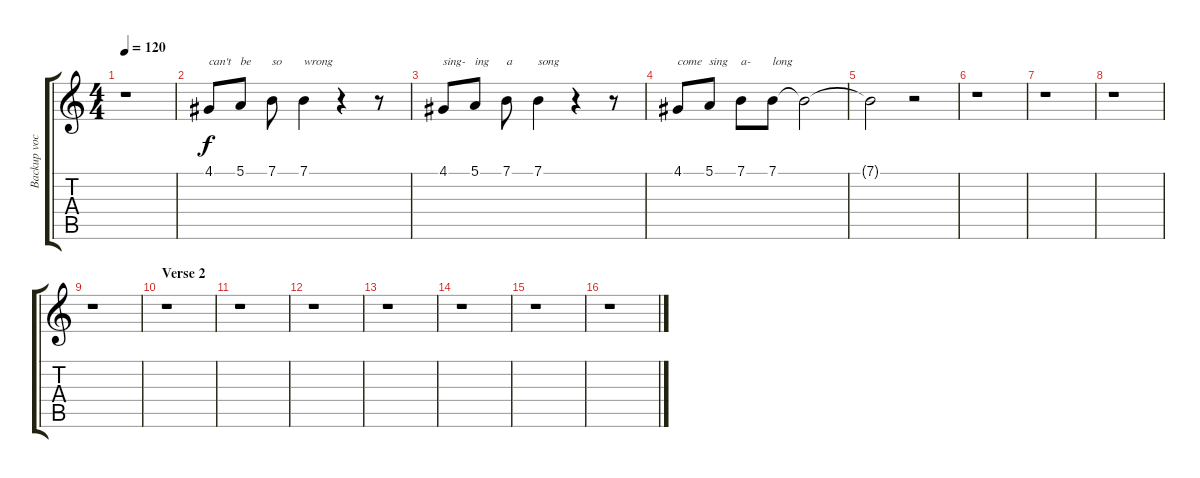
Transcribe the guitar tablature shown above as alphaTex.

\track ("Backup vocals" "Backup voc") {instrument synthvoice}
\staff {score tabs}
\tuning (E4 B3 G3 D3 A2 E2) {hide}
\ts (4 4)
\tempo 120
\clef g2
\ks c
r.1{dy f} |
4.1.8{txt "can't"} 5.1.8{txt "be"} 7.1.8{txt "so"} 7.1.4{txt "wrong"} r.4 r.8 |
4.1.8{txt "sing-"} 5.1.8{txt "ing"} 7.1.8{txt "a"} 7.1.4{txt "song"} r.4 r.8 |
4.1.8{txt "come"} 5.1.8{txt "sing"} 7.1.8{txt "a-"} 7.1.8{txt "long"} 7.1{t}.2 |
7.1{t}.2 r.2 |
r.1 |
r.1 |
r.1 |
r.1 |
\section ("" "Verse 2")
r.1 |
r.1 |
r.1 |
r.1 |
r.1 |
r.1 |
r.1
